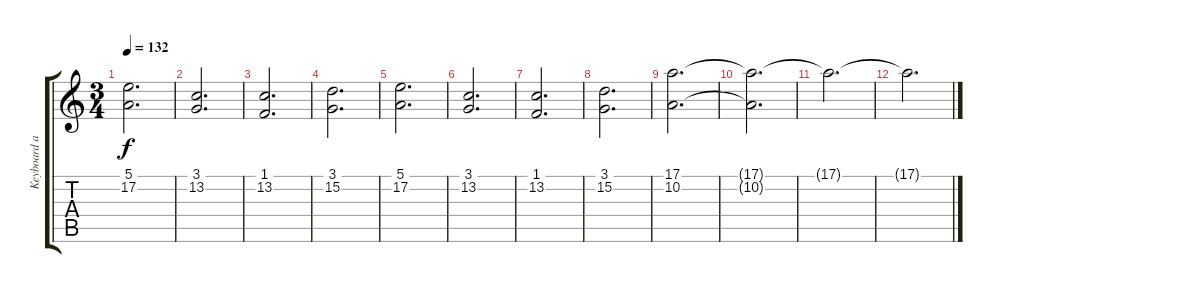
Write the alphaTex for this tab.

\track ("Keyboard akkords" "Keyboard a") {instrument stringensemble2}
\staff {score tabs}
\tuning (E4 B3 G3 D3 A2 E2) {hide}
\ts (3 4)
\tempo 132
\clef g2
\ks c
(5.1 17.2).2{d dy f} |
(3.1 13.2).2{d} |
(1.1 13.2).2{d} |
(3.1 15.2).2{d} |
(5.1 17.2).2{d} |
(3.1 13.2).2{d} |
(1.1 13.2).2{d} |
(3.1 15.2).2{d} |
(17.1 10.2).2{d} |
(17.1{t} 10.2{t}).2{d} |
17.1{t}.2{d} |
17.1{t}.2{d}
